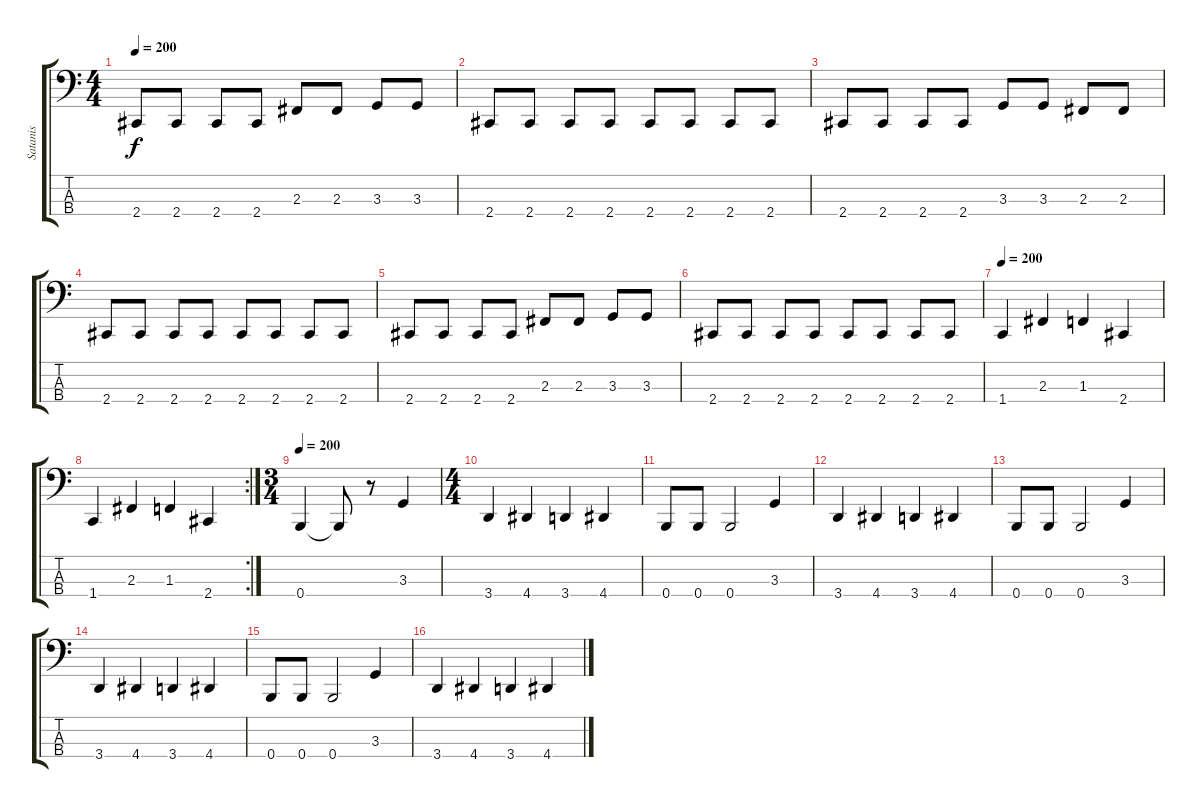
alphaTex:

\track ("Satanis" "Satanis") {instrument electricbassfinger}
\staff {score tabs}
\tuning (D2 A1 E1 B0) {hide}
\ts (4 4)
\tempo 200
\clef f4
\ks c
2.4.8{dy f} 2.4.8 2.4.8 2.4.8 2.3.8 2.3.8 3.3.8 3.3.8 |
2.4.8 2.4.8 2.4.8 2.4.8 2.4.8 2.4.8 2.4.8 2.4.8 |
2.4.8 2.4.8 2.4.8 2.4.8 3.3.8 3.3.8 2.3.8 2.3.8 |
2.4.8 2.4.8 2.4.8 2.4.8 2.4.8 2.4.8 2.4.8 2.4.8 |
2.4.8 2.4.8 2.4.8 2.4.8 2.3.8 2.3.8 3.3.8 3.3.8 |
2.4.8 2.4.8 2.4.8 2.4.8 2.4.8 2.4.8 2.4.8 2.4.8 |
\tempo 200
1.4.4 2.3.4 1.3.4 2.4.4 |
\rc 2
1.4.4 2.3.4 1.3.4 2.4.4 |
\ts (3 4)
\tempo 200
0.4.4 0.4{t}.8 r.8 3.3.4 |
\ts (4 4)
3.4.4 4.4.4 3.4.4 4.4.4 |
0.4.8 0.4.8 0.4.2 3.3.4 |
3.4.4 4.4.4 3.4.4 4.4.4 |
0.4.8 0.4.8 0.4.2 3.3.4 |
3.4.4 4.4.4 3.4.4 4.4.4 |
0.4.8 0.4.8 0.4.2 3.3.4 |
3.4.4 4.4.4 3.4.4 4.4.4
